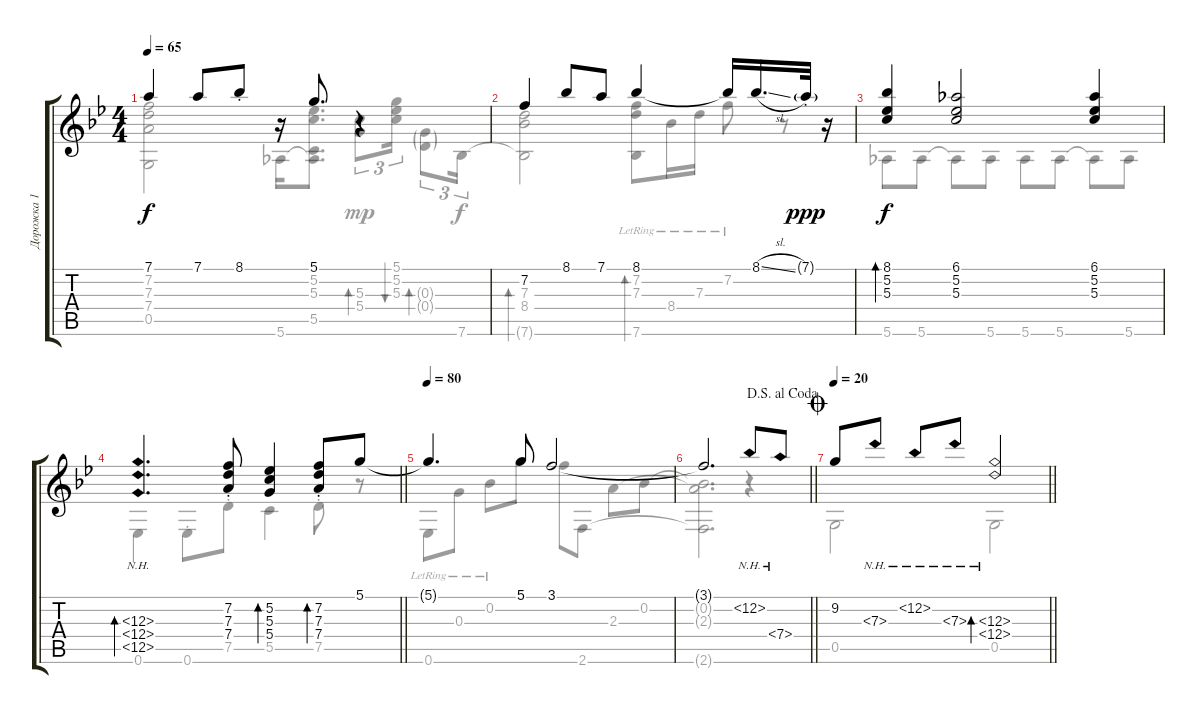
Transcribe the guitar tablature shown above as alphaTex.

\track ("Дорожка 1" "Дорожка 1") {instrument acousticguitarsteel}
\staff {score tabs}
\tuning (D4 Bb3 G3 D3 G2 Eb2) {hide}
\voice
\ts (4 4)
\tempo 65
\clef g2
\ks gminor
7.1.4{dy f} 7.1.8 8.1{st}.8 r.16 5.1.8{d} r.4 |
7.2.4 8.1.8 7.1.8 8.1.4 8.1{t}.16 8.1{sl}.16{d} 7.1{g st}.32{dy ppp} r.16 |
(8.1 5.2 5.3).4{bd 60 dy f} (6.1 5.2 5.3).2 (6.1 5.2 5.3).4 |
\barLineRight lightlight
(12.3{nh} 12.4{nh} 12.5{nh}).4{d bd 60} (7.2{st} 7.3{st} 7.4{st}).8 (5.2 5.3 5.4).4{bd 60} (7.2{st} 7.3{st} 7.4{st}).8{bd 60} 5.1.8 |
\tempo 80
5.1{t}.4{d} 5.1.8 3.1.2 |
\jump dalsegnoalcoda
\barLineRight lightlight
3.1{t}.2{d} 12.2{nh}.8 7.4{nh}.8 |
\jump coda
\tempo 20
\barLineRight lightlight
9.2.8 7.3{nh}.8 12.2{nh}.8 7.3{nh}.8 (12.3{nh} 12.4{nh}).2{bd 60}
\voice
\clef g2
\ottava regular
\simile none
\ks gminor
(7.2 7.3 7.4 0.5{t}).2{dy f} 5.6.16 (5.2 5.3 5.5 5.6{t}).8{d} (5.3 5.4).8{tu (3 2) bd 120 dy mp} (5.1 5.2 5.3).16{tu (3 2) bu 120} (0.3{g} 0.4{g}).8{tu (3 2) bd 120} 7.6.16{tu (3 2) dy f} |
(7.3 8.4 7.6{t}).2{bd 120} (7.2 7.3 7.6{lr}).8{bd 120} 8.4{lr}.16 7.3{lr}.16 7.2{lr}.8 r.8 |
5.6.8 5.6.8 5.6{t}.8 5.6.8 5.6.8 5.6.8 5.6{t}.8 5.6.8 |
\barLineRight lightlight
0.6.4 0.6{st}.8 7.5{st}.8 5.5.4 7.5{st}.8 r.8 |
0.6{lr}.8 0.3{lr}.8 0.2{lr}.8 5.1.8 3.1.8 2.6.8 2.3.8 0.2.8 |
\barLineRight lightlight
(0.2{t} 2.3{t} 2.6{t}).2{d} r.4 |
\barLineRight lightlight
0.5.2 0.5.2
